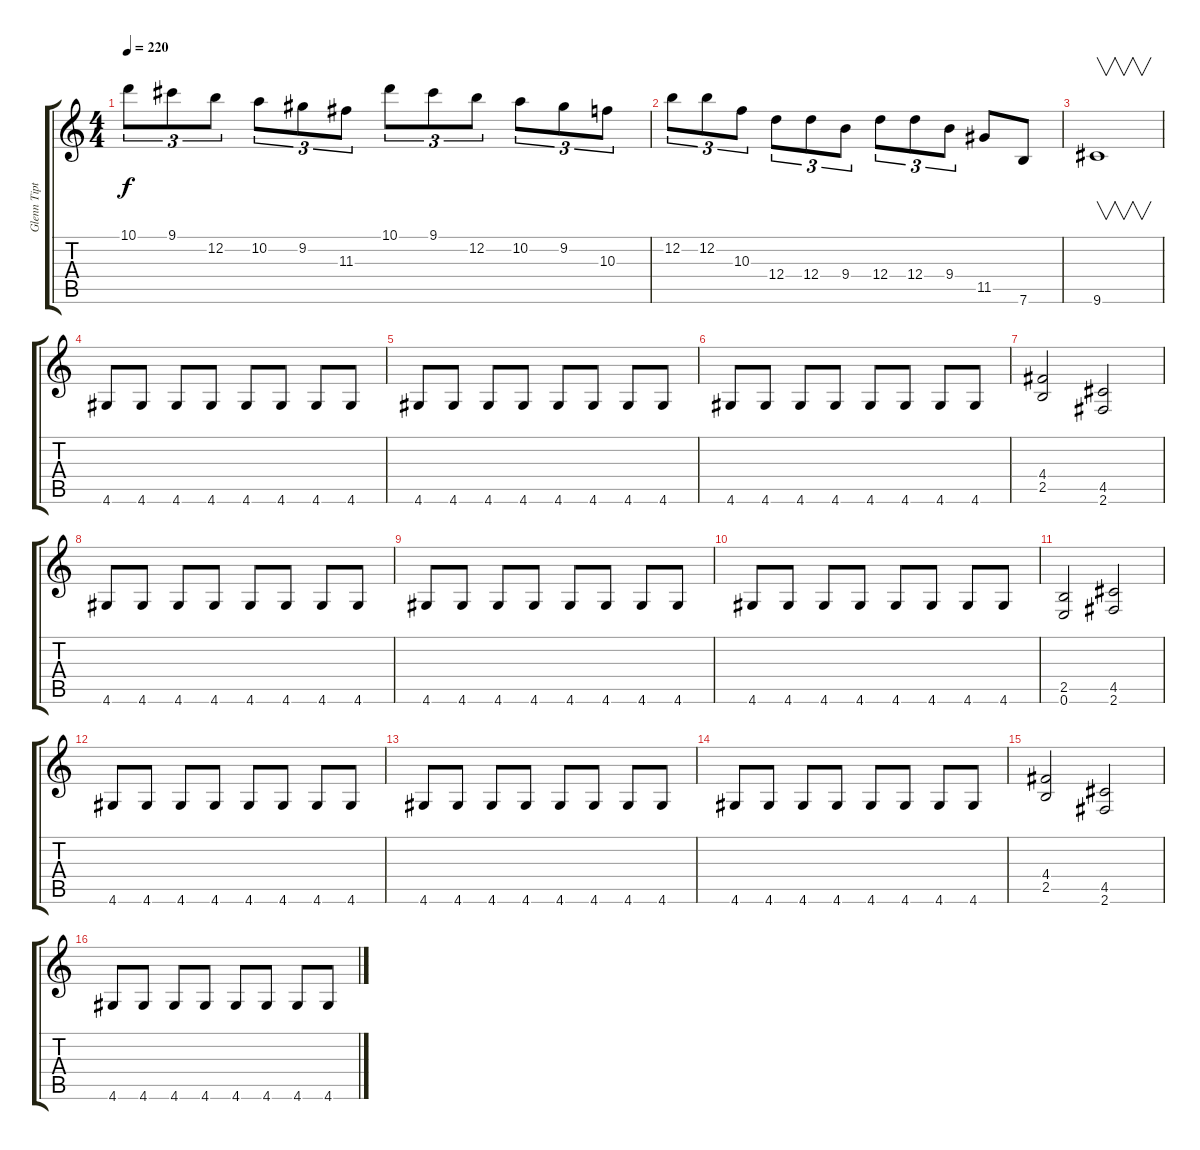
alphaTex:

\track ("Glenn Tipton" "Glenn Tipt") {instrument distortionguitar}
\staff {score tabs}
\tuning (E4 B3 G3 D3 A2 E2) {hide}
\ts (4 4)
\tempo 220
\clef g2
\ks c
10.1.8{tu (3 2) dy f} 9.1.8{tu (3 2)} 12.2.8{tu (3 2)} 10.2.8{tu (3 2)} 9.2.8{tu (3 2)} 11.3.8{tu (3 2)} 10.1.8{tu (3 2)} 9.1.8{tu (3 2)} 12.2.8{tu (3 2)} 10.2.8{tu (3 2)} 9.2.8{tu (3 2)} 10.3.8{tu (3 2)} |
12.2.8{tu (3 2)} 12.2.8{tu (3 2)} 10.3.8{tu (3 2)} 12.4.8{tu (3 2)} 12.4.8{tu (3 2)} 9.4.8{tu (3 2)} 12.4.8{tu (3 2)} 12.4.8{tu (3 2)} 9.4.8{tu (3 2)} 11.5.8 7.6.8 |
9.6.1{v} |
4.6.8 4.6.8 4.6.8 4.6.8 4.6.8 4.6.8 4.6.8 4.6.8 |
4.6.8 4.6.8 4.6.8 4.6.8 4.6.8 4.6.8 4.6.8 4.6.8 |
4.6.8 4.6.8 4.6.8 4.6.8 4.6.8 4.6.8 4.6.8 4.6.8 |
(4.4 2.5).2 (4.5 2.6).2 |
4.6.8 4.6.8 4.6.8 4.6.8 4.6.8 4.6.8 4.6.8 4.6.8 |
4.6.8 4.6.8 4.6.8 4.6.8 4.6.8 4.6.8 4.6.8 4.6.8 |
4.6.8 4.6.8 4.6.8 4.6.8 4.6.8 4.6.8 4.6.8 4.6.8 |
(2.5 0.6).2 (4.5 2.6).2 |
4.6.8 4.6.8 4.6.8 4.6.8 4.6.8 4.6.8 4.6.8 4.6.8 |
4.6.8 4.6.8 4.6.8 4.6.8 4.6.8 4.6.8 4.6.8 4.6.8 |
4.6.8 4.6.8 4.6.8 4.6.8 4.6.8 4.6.8 4.6.8 4.6.8 |
(4.4 2.5).2 (4.5 2.6).2 |
4.6.8 4.6.8 4.6.8 4.6.8 4.6.8 4.6.8 4.6.8 4.6.8
